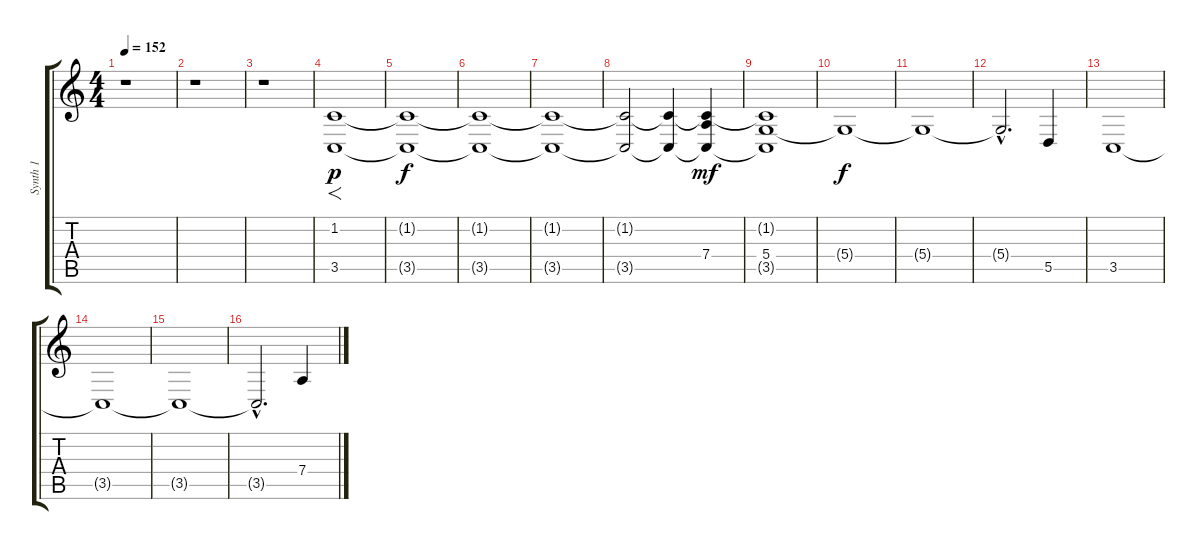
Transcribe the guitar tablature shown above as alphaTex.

\track ("Synth 1" "Synth 1") {instrument synthbrass1}
\staff {score tabs}
\tuning (E4 B3 G3 D3 A2 E2) {hide}
\ts (4 4)
\tempo 152
\clef g2
\ks c
r.1{dy p} |
r.1 |
r.1 |
(1.2 3.5).1{f} |
(1.2{t} 3.5{t}).1{dy f} |
(1.2{t} 3.5{t}).1 |
(1.2{t} 3.5{t}).1 |
(1.2{t} 3.5{t}).2 (1.2{t} 3.5{t}).4 (1.2{t} 7.4 3.5{t}).4{dy mf} |
(1.2{t} 5.4 3.5{t}).1 |
5.4{t}.1{dy f} |
5.4{t}.1 |
5.4{hac t}.2{d} 5.5.4 |
3.5.1 |
3.5{t}.1 |
3.5{t}.1 |
3.5{hac t}.2{d} 7.4.4
